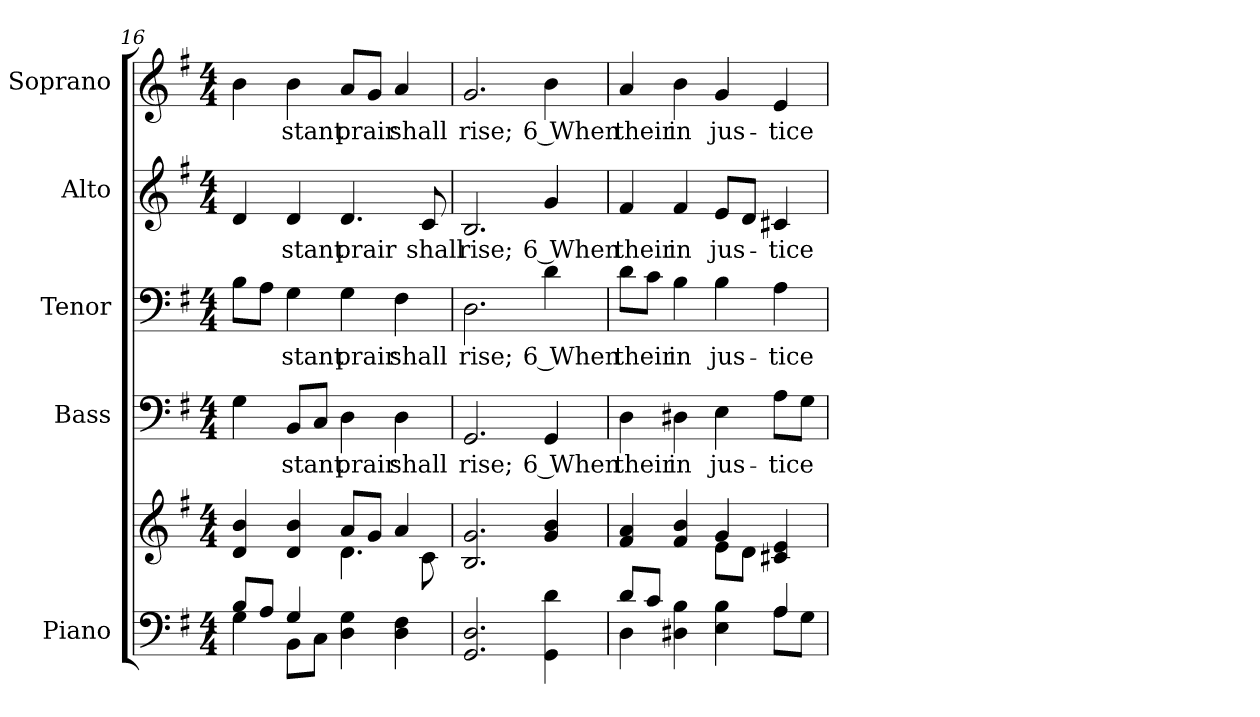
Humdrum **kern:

**kern	**kern	**kern	**text	**kern	**text	**kern	**text	**kern	**text
*part5	*part5	*part4	*part4	*part3	*part3	*part2	*part2	*part1	*part1
*staff6	*staff5	*staff4	*staff4	*staff3	*staff3	*staff2	*staff2	*staff1	*staff1
*I"Piano	*	*I"Bass	*	*I"Tenor	*	*I"Alto	*	*I"Soprano	*
*I'Pno.	*	*I'B.	*	*I'T.	*	*I'A.	*	*I'S.	*
*clefF4	*clefG2	*clefF4	*	*clefF4	*	*clefG2	*	*clefG2	*
*k[f#]	*k[f#]	*k[f#]	*	*k[f#]	*	*k[f#]	*	*k[f#]	*
*G:	*G:	*G:	*	*G:	*	*G:	*	*G:	*
*M4/4	*M4/4	*M4/4	*	*M4/4	*	*M4/4	*	*M4/4	*
=16	=16	=16	=16	=16	=16	=16	=16	=16	=16
*^	*^	*	*	*	*	*	*	*	*
8Bi/L	4Gi\	4di/ 4bi	2ryy	4Gi\	.	8Bi\L	.	4di/	.	4bi\	.
8Ai/J	.	.	.	.	.	8Ai\J	.	.	.	.	.
!	!	!	!	!	!LO:LY:b:color=#000000	!	!	!	!	!	!
!	!	!	!	!	!	!	!LO:LY:b:color=#000000	!	!	!	!
!	!	!	!	!	!	!	!	!	!LO:LY:b:color=#000000	!	!
!	!	!	!	!	!	!	!	!	!	!	!LO:LY:b:color=#000000
4Gi/	8BBi\L	4di/ 4bi	.	8BBi/L	stant	4Gi\	stant	4di/	stant	4bi\	stant
.	8Ci\J	.	.	8Ci/J	.	.	.	.	.	.	.
!	!	!	!	!	!LO:LY:b:color=#000000	!	!	!	!	!	!
!	!	!	!	!	!	!	!LO:LY:b:color=#000000	!	!	!	!
!	!	!	!	!	!	!	!	!	!LO:LY:b:color=#000000	!	!
!	!	!	!	!	!	!	!	!	!	!	!LO:LY:b:color=#000000
4Di\ 4Gi	2ryy	8ai/L	4.di\	4Di\	prair	4Gi\	prair	4.di/	prair	8ai/L	prair
.	.	8gi/J	.	.	.	.	.	.	.	8gi/J	.
!	!	!	!	!	!LO:LY:b:color=#000000	!	!	!	!	!	!
!	!	!	!	!	!	!	!LO:LY:b:color=#000000	!	!	!	!
!	!	!	!	!	!	!	!	!	!	!	!LO:LY:b:color=#000000
4Di\ 4F#i	.	4ai/	.	4Di\	shall	4F#i\	shall	.	.	4ai/	shall
!	!	!	!	!	!	!	!	!	!LO:LY:b:color=#000000	!	!
.	.	.	8ci\	.	.	.	.	8ci/	shall	.	.
*v	*v	*	*	*	*	*	*	*	*	*	*
*	*v	*v	*	*	*	*	*	*	*	*
=17	=17	=17	=17	=17	=17	=17	=17	=17	=17
*	*^	*	*	*	*	*	*	*	*
!	!	!	!	!LO:LY:b:color=#000000	!	!	!	!	!	!
*	*v	*v	*	*	*	*	*	*	*	*
*	*^	*	*	*	*	*	*	*	*
!	!	!	!	!	!	!LO:LY:b:color=#000000	!	!	!	!
*	*v	*v	*	*	*	*	*	*	*	*
*	*^	*	*	*	*	*	*	*	*
!	!	!	!	!	!	!	!	!LO:LY:b:color=#000000	!	!
*	*v	*v	*	*	*	*	*	*	*	*
*	*^	*	*	*	*	*	*	*	*
!	!	!	!	!	!	!	!	!	!	!LO:LY:b:color=#000000
*	*v	*v	*	*	*	*	*	*	*	*
2.GGi/ 2.Di	2.Bi/ 2.gi	2.GGi/	rise;	2.Di\	rise;	2.Bi/	rise;	2.gi/	rise;
!	!	!	!LO:LY:b:color=#000000	!	!	!	!	!	!
!	!	!	!	!	!LO:LY:b:color=#000000	!	!	!	!
!	!	!	!	!	!	!	!LO:LY:b:color=#000000	!	!
!	!	!	!	!	!	!	!	!	!LO:LY:b:color=#000000
4GGi\ 4di	4gi/ 4bi	4GGi/	6 When	4di\	6 When	4gi/	6 When	4bi\	6 When
!!LO:PB:g=z
=18	=18	=18	=18	=18	=18	=18	=18	=18	=18
*^	*^	*	*	*	*	*	*	*	*
!	!	!	!	!	!LO:LY:b:color=#000000	!	!	!	!	!	!
!	!	!	!	!	!	!	!LO:LY:b:color=#000000	!	!	!	!
!	!	!	!	!	!	!	!	!	!LO:LY:b:color=#000000	!	!
!	!	!	!	!	!	!	!	!	!	!	!LO:LY:b:color=#000000
8di/L	4Di\	4f#i/ 4ai	2ryy	4Di\	their	8di\L	their	4f#i/	their	4ai/	their
8ci/J	.	.	.	.	.	8ci\J	.	.	.	.	.
!	!	!	!	!	!LO:LY:b:color=#000000	!	!	!	!	!	!
!	!	!	!	!	!	!	!LO:LY:b:color=#000000	!	!	!	!
!	!	!	!	!	!	!	!	!	!LO:LY:b:color=#000000	!	!
!	!	!	!	!	!	!	!	!	!	!	!LO:LY:b:color=#000000
4D#Xi\ 4Bi	4ryy	4f#i/ 4bi	.	4D#Xi\	in	4Bi\	in	4f#i/	in	4bi\	in
!	!	!	!	!	!LO:LY:b:color=#000000	!	!	!	!	!	!
!	!	!	!	!	!	!	!LO:LY:b:color=#000000	!	!	!	!
!	!	!	!	!	!	!	!	!	!LO:LY:b:color=#000000	!	!
!	!	!	!	!	!	!	!	!	!	!	!LO:LY:b:color=#000000
4Ei\ 4Bi	4ryy	4gi/	8ei\L	4Ei\	jus-	4Bi\	jus-	8ei/L	jus-	4gi/	jus-
.	.	.	8di\J	.	.	.	.	8di/J	.	.	.
!	!	!	!	!	!LO:LY:b:color=#000000	!	!	!	!	!	!
!	!	!	!	!	!	!	!LO:LY:b:color=#000000	!	!	!	!
!	!	!	!	!	!	!	!	!	!LO:LY:b:color=#000000	!	!
!	!	!	!	!	!	!	!	!	!	!	!LO:LY:b:color=#000000
4Ai/	8Ai\L	4c#Xi/ 4ei	4ryy	8Ai\L	tice	4Ai\	tice	4c#Xi/	tice	4ei/	tice
.	8Gi\J	.	.	8Gi\J	.	.	.	.	.	.	.
*v	*v	*	*	*	*	*	*	*	*	*	*
*	*v	*v	*	*	*	*	*	*	*	*
=	=	=	=	=	=	=	=	=	=
*-	*-	*-	*-	*-	*-	*-	*-	*-	*-
